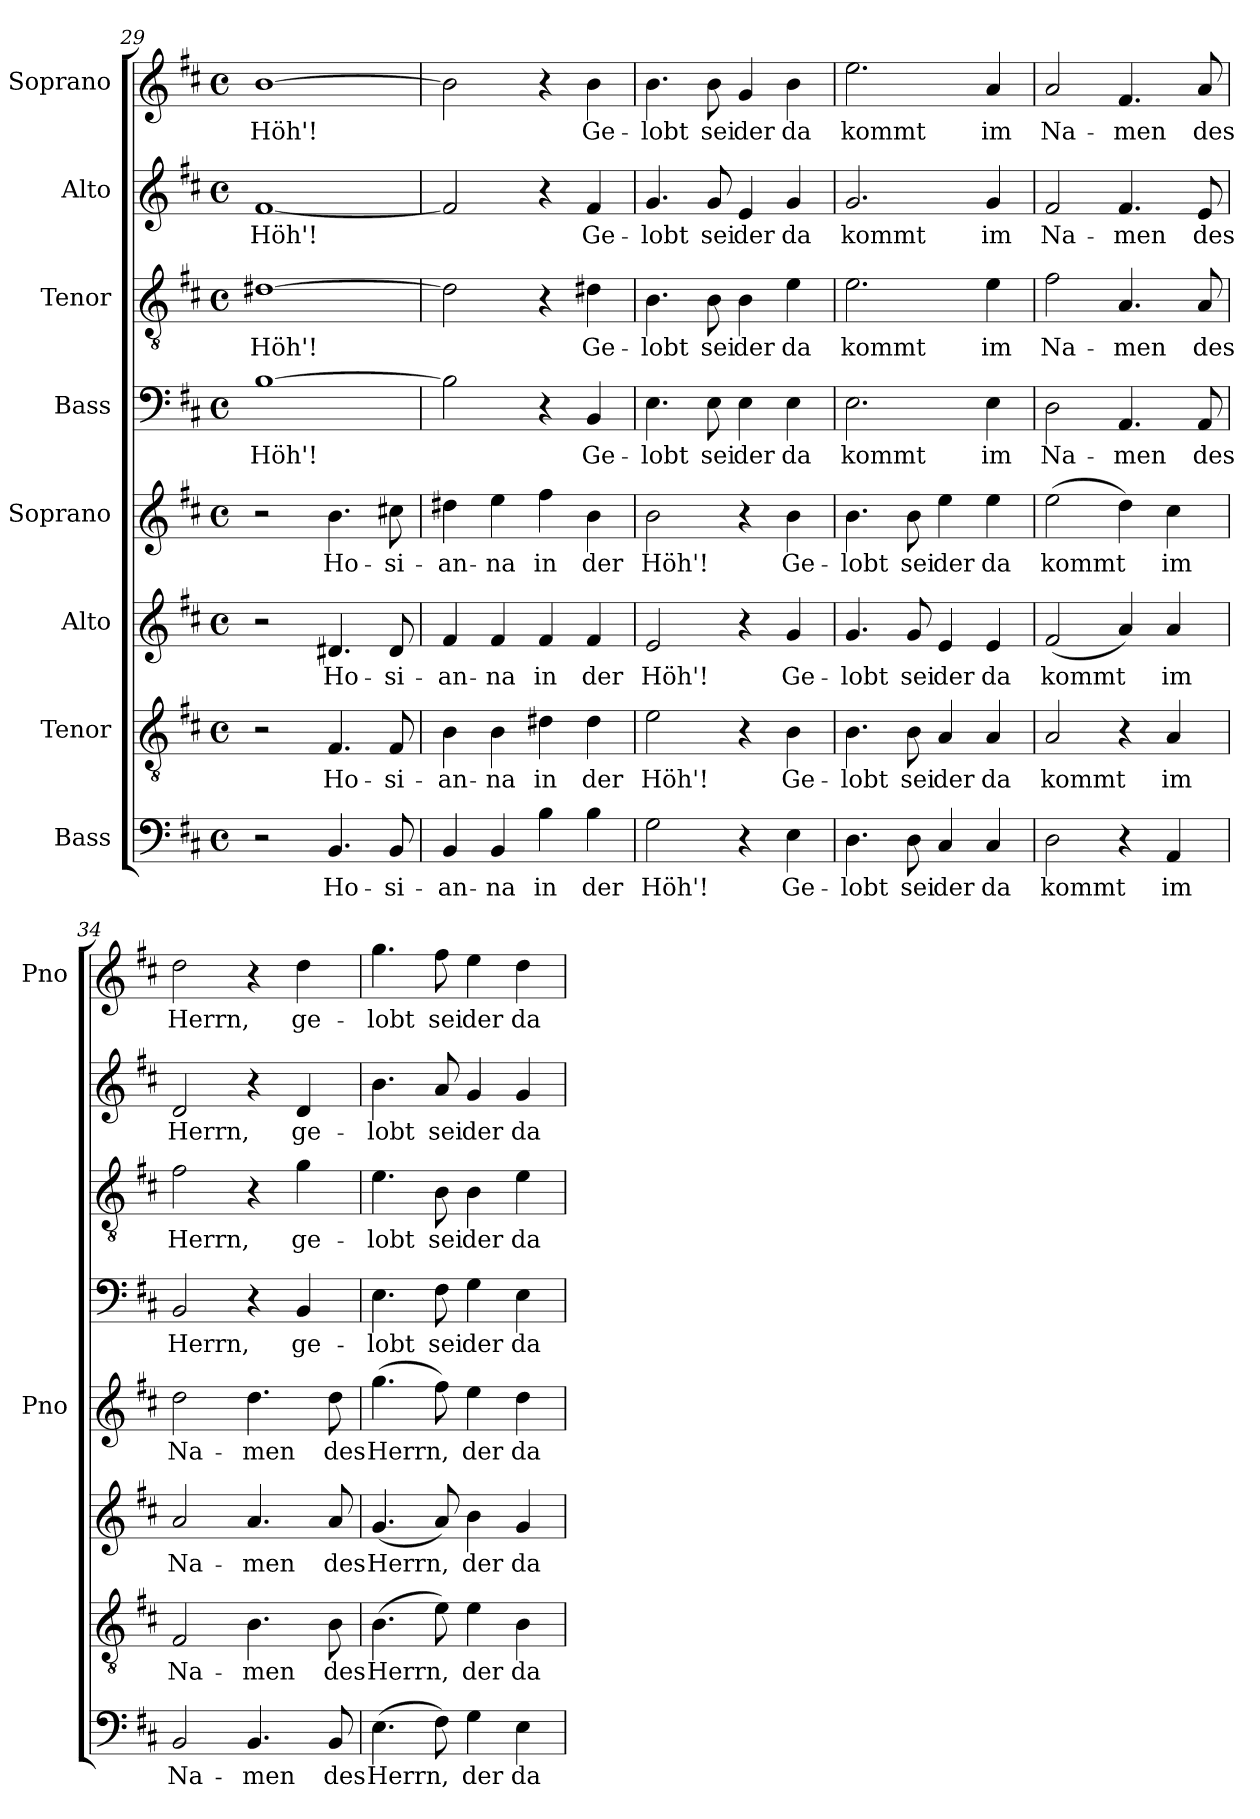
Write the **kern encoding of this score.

**kern	**text	**kern	**text	**kern	**text	**kern	**text	**kern	**text	**kern	**text	**kern	**text	**kern	**text
*part8	*part8	*part7	*part7	*part6	*part6	*part5	*part5	*part4	*part4	*part3	*part3	*part2	*part2	*part1	*part1
*staff8	*staff8	*staff7	*staff7	*staff6	*staff6	*staff5	*staff5	*staff4	*staff4	*staff3	*staff3	*staff2	*staff2	*staff1	*staff1
*I"Bass	*	*I"Tenor	*	*I"Alto	*	*I"Soprano	*	*I"Bass	*	*I"Tenor	*	*I"Alto	*	*I"Soprano	*
*	*	*	*	*	*	*I'Pno	*	*	*	*	*	*	*	*I'Pno	*
*clefF4	*	*clefGv2	*	*clefG2	*	*clefG2	*	*clefF4	*	*clefGv2	*	*clefG2	*	*clefG2	*
*k[f#c#]	*	*k[f#c#]	*	*k[f#c#]	*	*k[f#c#]	*	*k[f#c#]	*	*k[f#c#]	*	*k[f#c#]	*	*k[f#c#]	*
*D:	*	*D:	*	*D:	*	*D:	*	*D:	*	*D:	*	*D:	*	*D:	*
*M4/4	*	*M4/4	*	*M4/4	*	*M4/4	*	*M4/4	*	*M4/4	*	*M4/4	*	*M4/4	*
*met(c)	*	*met(c)	*	*met(c)	*	*met(c)	*	*met(c)	*	*met(c)	*	*met(c)	*	*met(c)	*
=29	=29	=29	=29	=29	=29	=29	=29	=29	=29	=29	=29	=29	=29	=29	=29
!	!	!	!	!	!	!	!	!	!LO:LY:b	!	!LO:LY:b	!	!LO:LY:b	!	!LO:LY:b
2r	.	2r	.	2r	.	2r	.	[1B	Höh'!	[1d#X	Höh'!	[1f#	Höh'!	[1b	Höh'!
!	!LO:LY:b	!	!LO:LY:b	!	!LO:LY:b	!	!LO:LY:b	!	!	!	!	!	!	!	!
4.BB/	Ho-	4.F#/	Ho-	4.d#X/	Ho-	4.b\	Ho-	.	.	.	.	.	.	.	.
!	!LO:LY:b	!	!LO:LY:b	!	!LO:LY:b	!	!LO:LY:b	!	!	!	!	!	!	!	!
8BB/	-si-	8F#/	-si-	8d#/	-si-	8cc#X\	-si-	.	.	.	.	.	.	.	.
!!LO:PB:g=z
=30	=30	=30	=30	=30	=30	=30	=30	=30	=30	=30	=30	=30	=30	=30	=30
!	!LO:LY:b	!	!LO:LY:b	!	!LO:LY:b	!	!LO:LY:b	!	!	!	!	!	!	!	!
4BB/	-an-	4B\	-an-	4f#/	-an-	4dd#X\	-an-	2B\]	.	2d#\]	.	2f#/]	.	2b\]	.
!	!LO:LY:b	!	!LO:LY:b	!	!LO:LY:b	!	!LO:LY:b	!	!	!	!	!	!	!	!
4BB/	-na	4B\	-na	4f#/	-na	4ee\	-na	.	.	.	.	.	.	.	.
!	!LO:LY:b	!	!LO:LY:b	!	!LO:LY:b	!	!LO:LY:b	!	!	!	!	!	!	!	!
4B\	in	4d#X\	in	4f#/	in	4ff#\	in	4r	.	4r	.	4r	.	4r	.
!	!LO:LY:b	!	!LO:LY:b	!	!LO:LY:b	!	!LO:LY:b	!	!LO:LY:b	!	!LO:LY:b	!	!LO:LY:b	!	!LO:LY:b
4B\	der	4d#\	der	4f#/	der	4b\	der	4BB/	Ge-	4d#X\	Ge-	4f#/	Ge-	4b\	Ge-
=31	=31	=31	=31	=31	=31	=31	=31	=31	=31	=31	=31	=31	=31	=31	=31
!	!LO:LY:b	!	!LO:LY:b	!	!LO:LY:b	!	!LO:LY:b	!	!LO:LY:b	!	!LO:LY:b	!	!LO:LY:b	!	!LO:LY:b
2G\	Höh'!	2e\	Höh'!	2e/	Höh'!	2b\	Höh'!	4.E\	-lobt	4.B\	-lobt	4.g/	-lobt	4.b\	-lobt
!	!	!	!	!	!	!	!	!	!LO:LY:b	!	!LO:LY:b	!	!LO:LY:b	!	!LO:LY:b
.	.	.	.	.	.	.	.	8E\	sei	8B\	sei	8g/	sei	8b\	sei
!	!	!	!	!	!	!	!	!	!LO:LY:b	!	!LO:LY:b	!	!LO:LY:b	!	!LO:LY:b
4r	.	4r	.	4r	.	4r	.	4E\	der	4B\	der	4e/	der	4g/	der
!	!LO:LY:b	!	!LO:LY:b	!	!LO:LY:b	!	!LO:LY:b	!	!LO:LY:b	!	!LO:LY:b	!	!LO:LY:b	!	!LO:LY:b
4E\	Ge-	4B\	Ge-	4g/	Ge-	4b\	Ge-	4E\	da	4e\	da	4g/	da	4b\	da
=32	=32	=32	=32	=32	=32	=32	=32	=32	=32	=32	=32	=32	=32	=32	=32
!	!LO:LY:b	!	!LO:LY:b	!	!LO:LY:b	!	!LO:LY:b	!	!LO:LY:b	!	!LO:LY:b	!	!LO:LY:b	!	!LO:LY:b
4.D\	-lobt	4.B\	-lobt	4.g/	-lobt	4.b\	-lobt	2.E\	kommt	2.e\	kommt	2.g/	kommt	2.ee\	kommt
!	!LO:LY:b	!	!LO:LY:b	!	!LO:LY:b	!	!LO:LY:b	!	!	!	!	!	!	!	!
8D\	sei	8B\	sei	8g/	sei	8b\	sei	.	.	.	.	.	.	.	.
!	!LO:LY:b	!	!LO:LY:b	!	!LO:LY:b	!	!LO:LY:b	!	!	!	!	!	!	!	!
4C#/	der	4A/	der	4e/	der	4ee\	der	.	.	.	.	.	.	.	.
!	!LO:LY:b	!	!LO:LY:b	!	!LO:LY:b	!	!LO:LY:b	!	!LO:LY:b	!	!LO:LY:b	!	!LO:LY:b	!	!LO:LY:b
4C#/	da	4A/	da	4e/	da	4ee\	da	4E\	im	4e\	im	4g/	im	4a/	im
=33	=33	=33	=33	=33	=33	=33	=33	=33	=33	=33	=33	=33	=33	=33	=33
!	!LO:LY:b	!	!LO:LY:b	!	!LO:LY:b	!	!LO:LY:b	!	!LO:LY:b	!	!LO:LY:b	!	!LO:LY:b	!	!LO:LY:b
2D\	kommt	2A/	kommt	(<2f#/	kommt	(>2ee\	kommt	2D\	Na-	2f#\	Na-	2f#/	Na-	2a/	Na-
!	!	!	!	!	!	!	!	!	!LO:LY:b	!	!LO:LY:b	!	!LO:LY:b	!	!LO:LY:b
4r	.	4r	.	4a/)	.	4dd\)	.	4.AA/	-men	4.A/	-men	4.f#/	-men	4.f#/	-men
!	!LO:LY:b	!	!LO:LY:b	!	!LO:LY:b	!	!LO:LY:b	!	!	!	!	!	!	!	!
4AA/	im	4A/	im	4a/	im	4cc#\	im	.	.	.	.	.	.	.	.
!	!	!	!	!	!	!	!	!	!LO:LY:b	!	!LO:LY:b	!	!LO:LY:b	!	!LO:LY:b
.	.	.	.	.	.	.	.	8AA/	des	8A/	des	8e/	des	8a/	des
=34	=34	=34	=34	=34	=34	=34	=34	=34	=34	=34	=34	=34	=34	=34	=34
!	!LO:LY:b	!	!LO:LY:b	!	!LO:LY:b	!	!LO:LY:b	!	!LO:LY:b	!	!LO:LY:b	!	!LO:LY:b	!	!LO:LY:b
2BB/	Na-	2F#/	Na-	2a/	Na-	2dd\	Na-	2BB/	Herrn,	2f#\	Herrn,	2d/	Herrn,	2dd\	Herrn,
!	!LO:LY:b	!	!LO:LY:b	!	!LO:LY:b	!	!LO:LY:b	!	!	!	!	!	!	!	!
4.BB/	-men	4.B\	-men	4.a/	-men	4.dd\	-men	4r	.	4r	.	4r	.	4r	.
!	!	!	!	!	!	!	!	!	!LO:LY:b	!	!LO:LY:b	!	!LO:LY:b	!	!LO:LY:b
.	.	.	.	.	.	.	.	4BB/	ge-	4g\	ge-	4d/	ge-	4dd\	ge-
!	!LO:LY:b	!	!LO:LY:b	!	!LO:LY:b	!	!LO:LY:b	!	!	!	!	!	!	!	!
8BB/	des	8B\	des	8a/	des	8dd\	des	.	.	.	.	.	.	.	.
!!LO:PB:g=z
=35	=35	=35	=35	=35	=35	=35	=35	=35	=35	=35	=35	=35	=35	=35	=35
!	!LO:LY:b	!	!LO:LY:b	!	!LO:LY:b	!	!LO:LY:b	!	!LO:LY:b	!	!LO:LY:b	!	!LO:LY:b	!	!LO:LY:b
(>4.E\	Herrn,	(>4.B\	Herrn,	(<4.g/	Herrn,	(>4.gg\	Herrn,	4.E\	-lobt	4.e\	-lobt	4.b\	-lobt	4.gg\	-lobt
!	!	!	!	!	!	!	!	!	!LO:LY:b	!	!LO:LY:b	!	!LO:LY:b	!	!LO:LY:b
8F#\)	.	8e\)	.	8a/)	.	8ff#\)	.	8F#\	sei	8B\	sei	8a/	sei	8ff#\	sei
!	!LO:LY:b	!	!LO:LY:b	!	!LO:LY:b	!	!LO:LY:b	!	!LO:LY:b	!	!LO:LY:b	!	!LO:LY:b	!	!LO:LY:b
4G\	der	4e\	der	4b\	der	4ee\	der	4G\	der	4B\	der	4g/	der	4ee\	der
!	!LO:LY:b	!	!LO:LY:b	!	!LO:LY:b	!	!LO:LY:b	!	!LO:LY:b	!	!LO:LY:b	!	!LO:LY:b	!	!LO:LY:b
4E\	da	4B\	da	4g/	da	4dd\	da	4E\	da	4e\	da	4g/	da	4dd\	da
=	=	=	=	=	=	=	=	=	=	=	=	=	=	=	=
*-	*-	*-	*-	*-	*-	*-	*-	*-	*-	*-	*-	*-	*-	*-	*-
